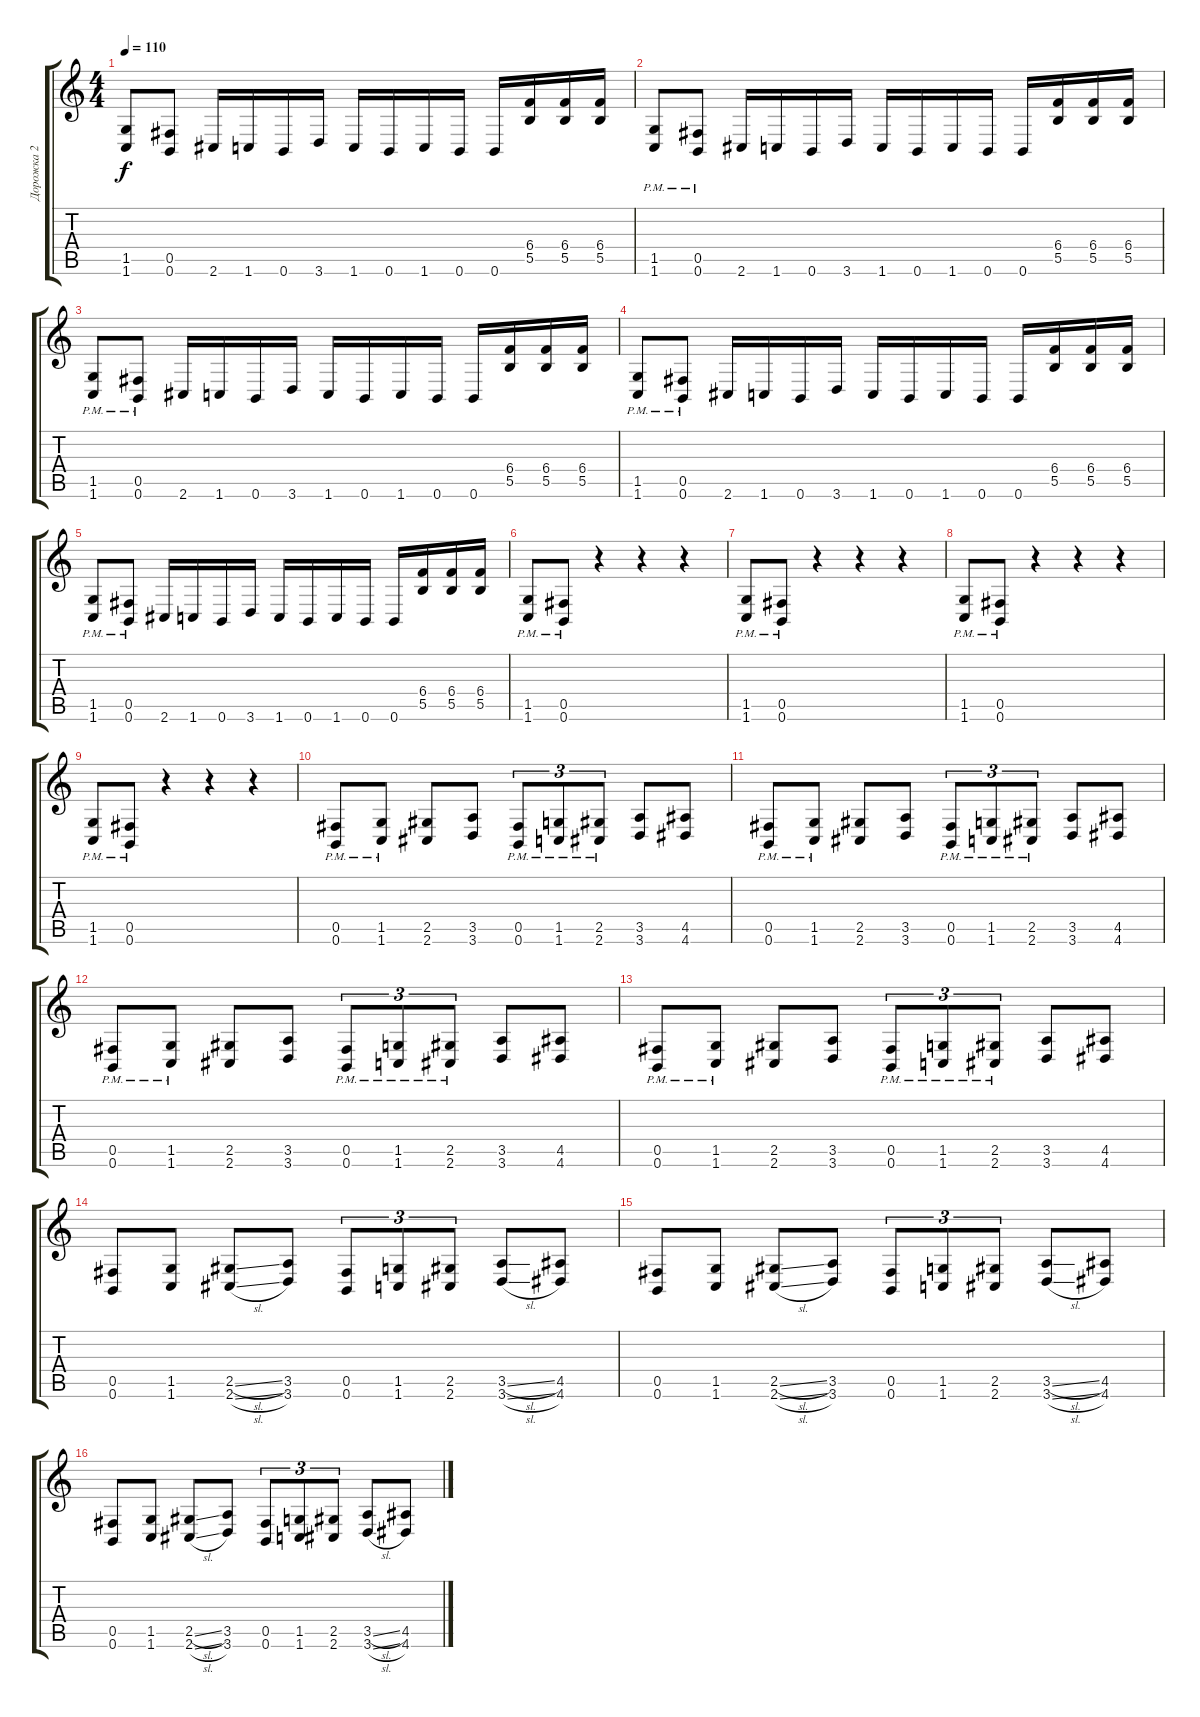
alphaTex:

\track ("Дорожка 2" "Дорожка 2") {instrument distortionguitar}
\staff {score tabs}
\tuning (Db4 Ab3 E3 B2 Gb2 B1) {hide}
\ts (4 4)
\tempo 110
\clef g2
\ks c
(1.5 1.6).8{dy f} (0.5 0.6).8 2.6.16 1.6.16 0.6.16 3.6.16 1.6.16 0.6.16 1.6.16 0.6.16 0.6.16 (6.4 5.5).16 (6.4 5.5).16 (6.4 5.5).16 |
(1.5{pm} 1.6).8 (0.5{pm} 0.6).8 2.6.16 1.6.16 0.6.16 3.6.16 1.6.16 0.6.16 1.6.16 0.6.16 0.6.16 (6.4 5.5).16 (6.4 5.5).16 (6.4 5.5).16 |
(1.5{pm} 1.6).8 (0.5{pm} 0.6).8 2.6.16 1.6.16 0.6.16 3.6.16 1.6.16 0.6.16 1.6.16 0.6.16 0.6.16 (6.4 5.5).16 (6.4 5.5).16 (6.4 5.5).16 |
(1.5{pm} 1.6).8 (0.5{pm} 0.6).8 2.6.16 1.6.16 0.6.16 3.6.16 1.6.16 0.6.16 1.6.16 0.6.16 0.6.16 (6.4 5.5).16 (6.4 5.5).16 (6.4 5.5).16 |
(1.5{pm} 1.6).8 (0.5{pm} 0.6).8 2.6.16 1.6.16 0.6.16 3.6.16 1.6.16 0.6.16 1.6.16 0.6.16 0.6.16 (6.4 5.5).16 (6.4 5.5).16 (6.4 5.5).16 |
(1.5{pm} 1.6).8 (0.5{pm} 0.6).8 r.4 r.4 r.4 |
(1.5{pm} 1.6).8 (0.5{pm} 0.6).8 r.4 r.4 r.4 |
(1.5{pm} 1.6).8 (0.5{pm} 0.6).8 r.4 r.4 r.4 |
(1.5{pm} 1.6).8 (0.5{pm} 0.6).8 r.4 r.4 r.4 |
(0.5{pm} 0.6).8 (1.5{pm} 1.6).8 (2.5 2.6).8 (3.5 3.6).8 (0.5{pm} 0.6).8{tu (3 2)} (1.5{pm} 1.6).8{tu (3 2)} (2.5{pm} 2.6).8{tu (3 2)} (3.5 3.6).8 (4.5 4.6).8 |
(0.5{pm} 0.6).8 (1.5{pm} 1.6).8 (2.5 2.6).8 (3.5 3.6).8 (0.5{pm} 0.6).8{tu (3 2)} (1.5{pm} 1.6).8{tu (3 2)} (2.5{pm} 2.6).8{tu (3 2)} (3.5 3.6).8 (4.5 4.6).8 |
(0.5{pm} 0.6).8 (1.5{pm} 1.6).8 (2.5 2.6).8 (3.5 3.6).8 (0.5{pm} 0.6).8{tu (3 2)} (1.5{pm} 1.6).8{tu (3 2)} (2.5{pm} 2.6).8{tu (3 2)} (3.5 3.6).8 (4.5 4.6).8 |
(0.5{pm} 0.6).8 (1.5{pm} 1.6).8 (2.5 2.6).8 (3.5 3.6).8 (0.5{pm} 0.6).8{tu (3 2)} (1.5{pm} 1.6).8{tu (3 2)} (2.5{pm} 2.6).8{tu (3 2)} (3.5 3.6).8 (4.5 4.6).8 |
(0.5 0.6).8 (1.5 1.6).8 (2.5{sl} 2.6{sl}).8 (3.5 3.6).8 (0.5 0.6).8{tu (3 2)} (1.5 1.6).8{tu (3 2)} (2.5 2.6).8{tu (3 2)} (3.5{sl} 3.6{sl}).8 (4.5 4.6).8 |
(0.5 0.6).8 (1.5 1.6).8 (2.5{sl} 2.6{sl}).8 (3.5 3.6).8 (0.5 0.6).8{tu (3 2)} (1.5 1.6).8{tu (3 2)} (2.5 2.6).8{tu (3 2)} (3.5{sl} 3.6{sl}).8 (4.5 4.6).8 |
(0.5 0.6).8 (1.5 1.6).8 (2.5{sl} 2.6{sl}).8 (3.5 3.6).8 (0.5 0.6).8{tu (3 2)} (1.5 1.6).8{tu (3 2)} (2.5 2.6).8{tu (3 2)} (3.5{sl} 3.6{sl}).8 (4.5 4.6).8
